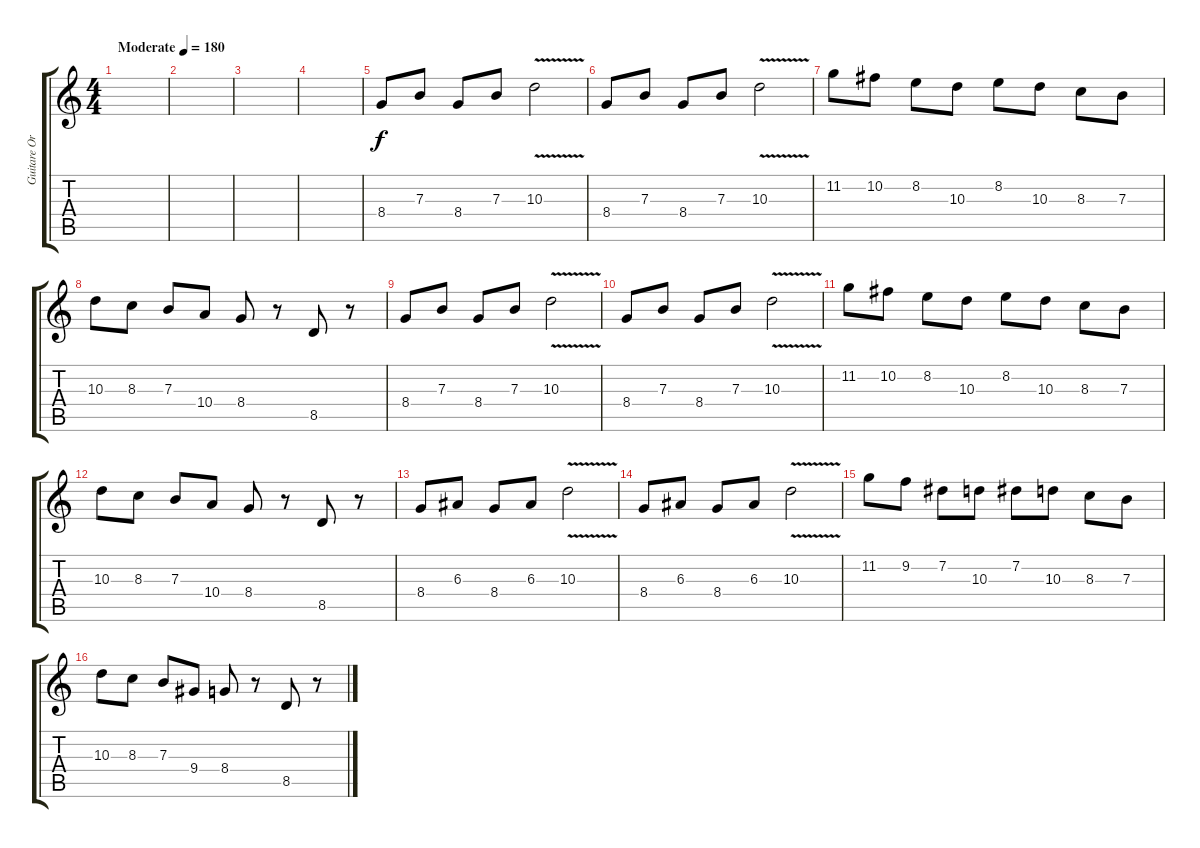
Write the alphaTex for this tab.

\track ("Guitare Orientale" "Guitare Or") {instrument acousticguitarsteel}
\staff {score tabs}
\tuning (Db4 Ab3 E3 B2 Gb2 B1) {hide}
\ts (4 4)
\tempo (180 "Moderate")
\clef g2
\ks c
|
|
|
|
8.4.8 7.3.8 8.4.8 7.3.8 10.3{v}.2 |
8.4.8 7.3.8 8.4.8 7.3.8 10.3{v}.2 |
11.2.8 10.2.8 8.2.8 10.3.8 8.2.8 10.3.8 8.3.8 7.3.8 |
10.3.8 8.3.8 7.3.8 10.4.8 8.4.8 r.8 8.5.8 r.8 |
8.4.8 7.3.8 8.4.8 7.3.8 10.3{v}.2 |
8.4.8 7.3.8 8.4.8 7.3.8 10.3{v}.2 |
11.2.8 10.2.8 8.2.8 10.3.8 8.2.8 10.3.8 8.3.8 7.3.8 |
10.3.8 8.3.8 7.3.8 10.4.8 8.4.8 r.8 8.5.8 r.8 |
8.4.8 6.3.8 8.4.8 6.3.8 10.3{v}.2 |
8.4.8 6.3.8 8.4.8 6.3.8 10.3{v}.2 |
11.2.8 9.2.8 7.2.8 10.3.8 7.2.8 10.3.8 8.3.8 7.3.8 |
10.3.8 8.3.8 7.3.8 9.4.8 8.4.8 r.8 8.5.8 r.8
